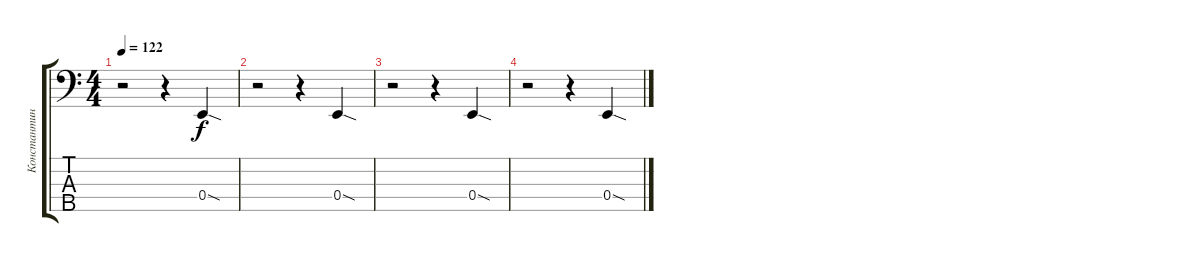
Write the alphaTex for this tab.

\track ("Константин Бекрев (программирование)" "Константин") {instrument synthbass2}
\staff {score tabs}
\tuning (G2 D2 A1 E1 B0) {hide}
\ts (4 4)
\tempo 122
\clef f4
\ks c
r.2{dy f} r.4 0.4{sod}.4 |
r.2 r.4 0.4{sod}.4 |
r.2 r.4 0.4{sod}.4 |
r.2 r.4 0.4{sod}.4
